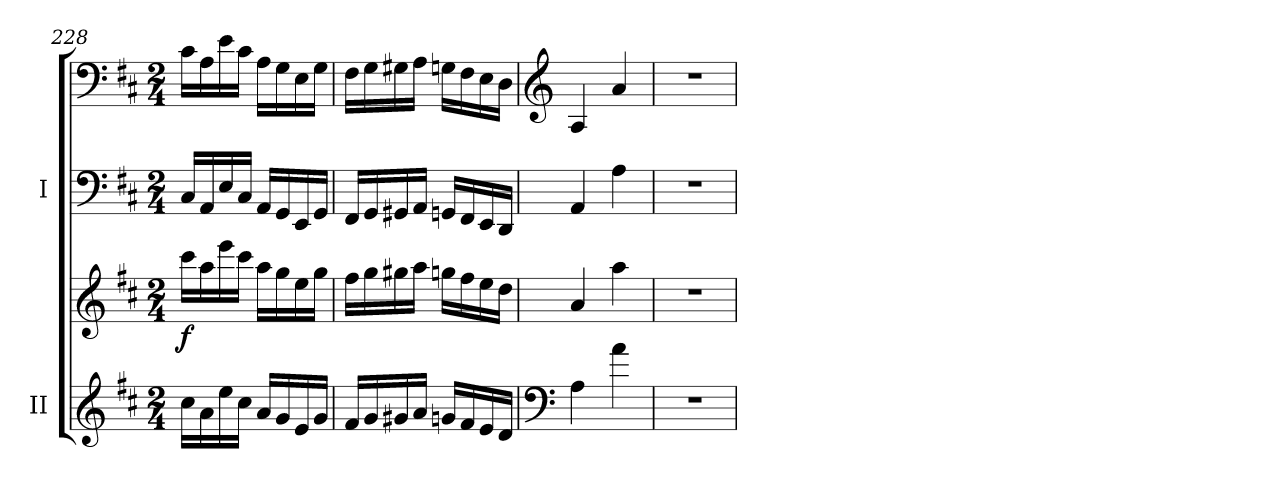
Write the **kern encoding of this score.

**kern	**kern	**dynam	**kern	**kern
*part2	*part2	*part2	*part1	*part1
*staff4	*staff3	*staff3/4	*staff2	*staff1
*I"II	*	*	*I"I	*
*I'II	*	*	*I'I	*
!!LO:PB:g=z
*clefG2	*clefG2	*	*clefF4	*clefF4
*k[f#c#]	*k[f#c#]	*	*k[f#c#]	*k[f#c#]
*M2/4	*M2/4	*	*M2/4	*M2/4
=228	=228	=228	=228	=228
!	!	!LO:DY:b	!	!
16cc#\LL	16ccc#\LL	f	16C#/LL	16c#\LL
16a\	16aa\	.	16AA/	16A\
16ee\	16eee\	.	16E/	16e\
16cc#\JJ	16ccc#\JJ	.	16C#/JJ	16c#\JJ
16a/LL	16aa\LL	.	16AA/LL	16A\LL
16g/	16gg\	.	16GG/	16G\
16e/	16ee\	.	16EE/	16E\
16g/JJ	16gg\JJ	.	16GG/JJ	16G\JJ
=229	=229	=229	=229	=229
16f#/LL	16ff#\LL	.	16FF#/LL	16F#\LL
16g/	16gg\	.	16GG/	16G\
16g#X/	16gg#X\	.	16GG#X/	16G#X\
16a/JJ	16aa\JJ	.	16AA/JJ	16A\JJ
16gn/LL	16ggn\LL	.	16GGn/LL	16Gn\LL
16f#/	16ff#\	.	16FF#/	16F#\
16e/	16ee\	.	16EE/	16E\
16d/JJ	16dd\JJ	.	16DD/JJ	16D\JJ
=230	=230	=230	=230	=230
*clefF4	*	*	*	*clefG2
4A\	4a/	.	4AA/	4A/
4a\	4aa\	.	4A\	4a/
=231	=231	=231	=231	=231
2r	2r	.	2r	2r
=	=	=	=	=
*-	*-	*-	*-	*-
